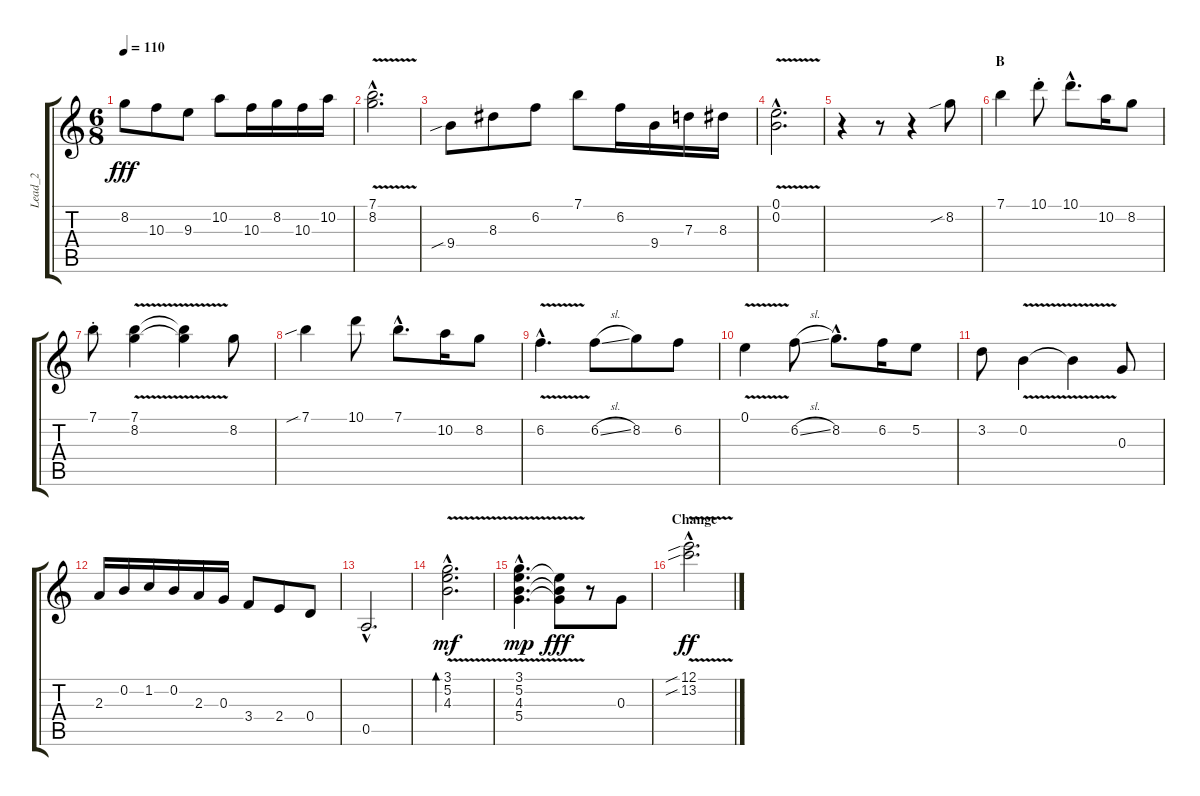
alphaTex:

\track ("Lead_2" "Lead_2") {instrument acousticguitarnylon}
\staff {score tabs}
\tuning (E4 B3 G3 D3 A2 E2) {hide}
\ts (6 8)
\tempo 110
\clef g2
\ks c
8.2.8{dy fff} 10.3.8 9.3.8 10.2.8 10.3.16 8.2.16 10.3.16 10.2.16 |
(7.1{v hac} 8.2{v hac}).2{d} |
9.4{sib}.8{volume 13 balance 8 instrument electricguitarjazz} 8.3.8 6.2.8 7.1.8 6.2.16 9.4.16 7.3.16 8.3.16 |
(0.1{v hac} 0.2{v hac}).2{d} |
r.4 r.8{volume 13 balance 10 instrument electricbasspick} r.4 8.2{sib}.8 |
\section ("" "B")
7.1.4 10.1{st}.8 10.1{hac}.8{d} 10.2.16 8.2.8 |
7.1{st}.8 (7.1{v} 8.2{v}).4 (7.1{t} 8.2{t}).4 8.2.8 |
7.1{sib}.4 10.1.8 7.1{hac}.8{d} 10.2.16 8.2.8 |
6.2{v hac}.4{d} 6.2{sl}.8 8.2.8 6.2.8 |
0.1{v}.4 6.2{sl}.8 8.2{hac}.8{d} 6.2.16 5.2.8 |
3.2.8 0.2{v}.4 0.2{t}.4 0.3.8 |
2.3.16 0.2.16 1.2.16 0.2.16 2.3.16 0.3.16 3.4.8 2.4.8 0.4.8 |
0.5{hac}.2{d} |
(3.1{v hac} 5.2{v hac} 4.3{v hac}).2{d bd 480 dy mf} |
(3.1{hac} 5.2{v hac} 4.3{v hac} 5.4{hac}).4{d dy mp} (5.2{t} 4.3{t} 5.4{t}).8{dy fff} r.8{balance 5 instrument electricguitarjazz} 0.3.8 |
\section ("" "Change")
(12.1{v sib hac} 13.2{v sib hac}).2{d dy ff}
